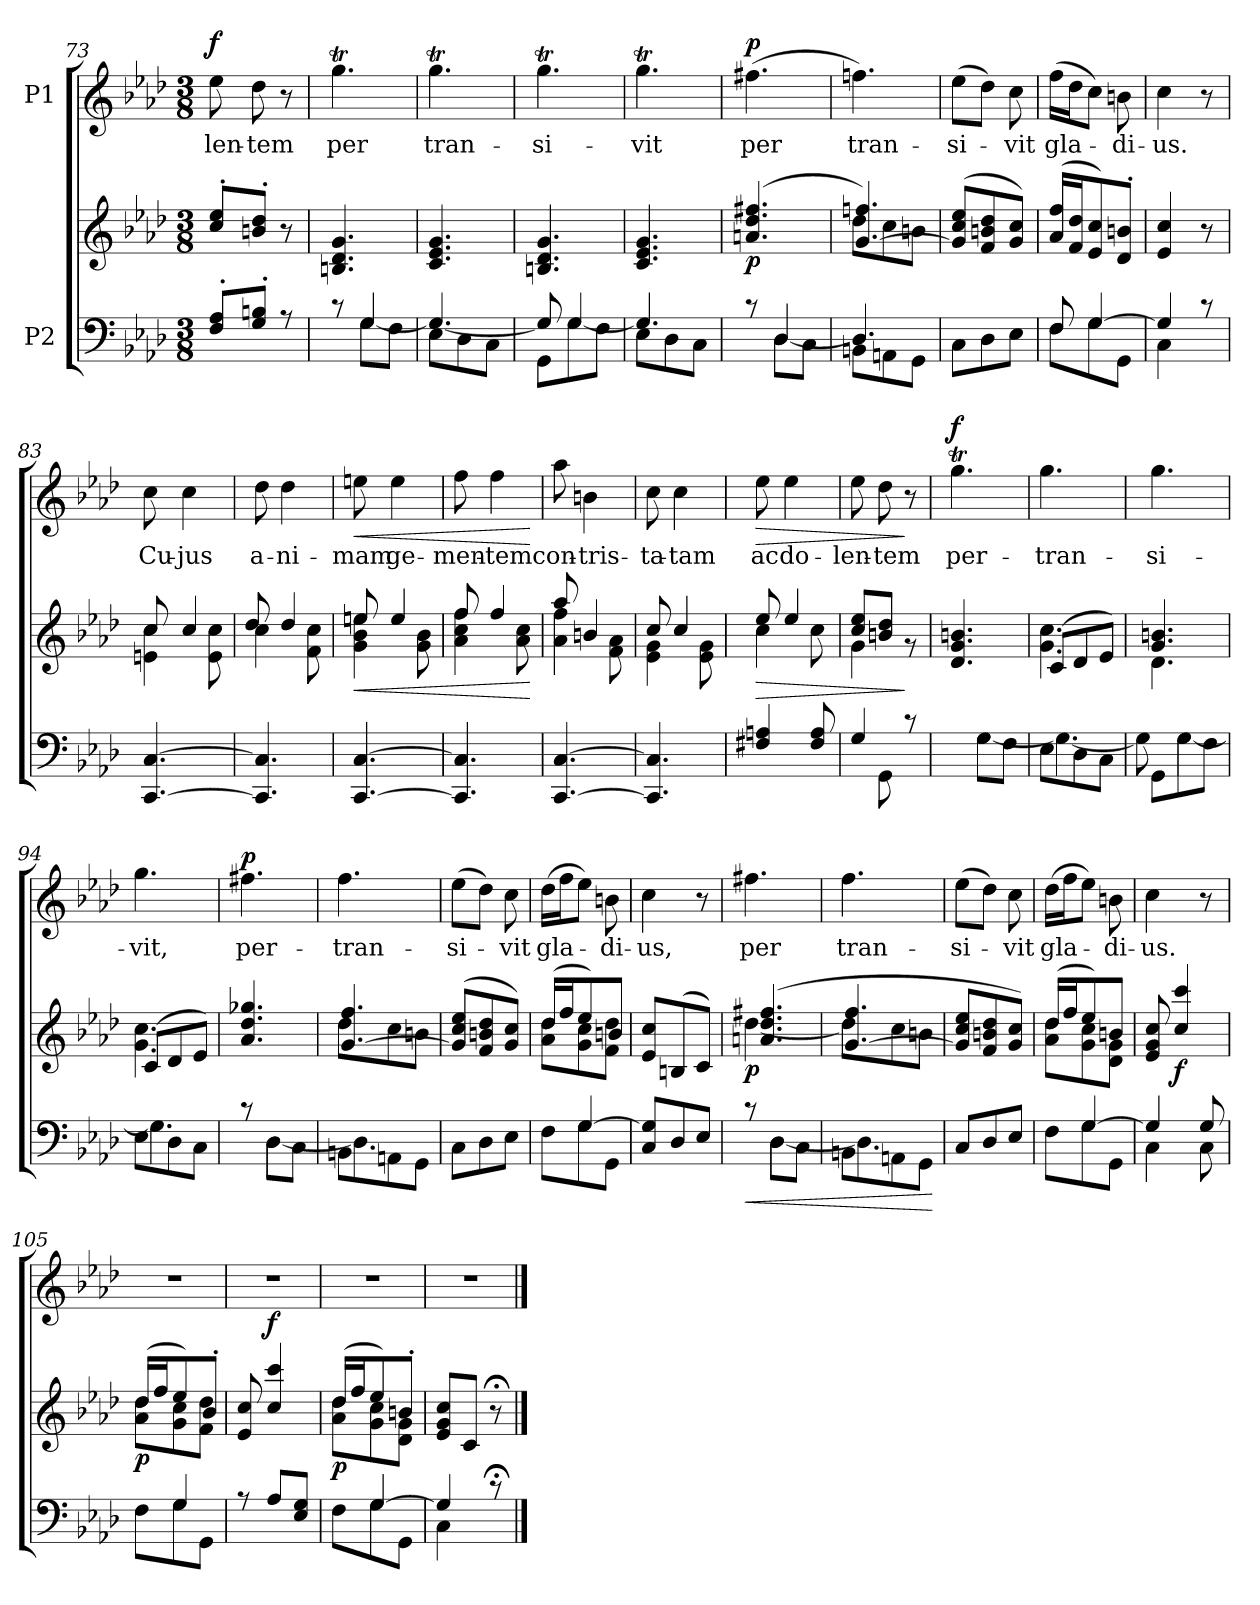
**kern	**kern	**dynam	**kern	**text	**dynam
*part2	*part2	*part2	*part1	*part1	*part1
*staff3	*staff2	*staff2/3	*staff1	*staff1	*staff1
*I"P2	*	*	*I"P1	*	*
*clefF4	*clefG2	*	*clefG2	*	*
*k[b-e-a-d-]	*k[b-e-a-d-]	*	*k[b-e-a-d-]	*	*
*A-:	*A-:	*	*A-:	*	*
*M3/8	*M3/8	*	*M3/8	*	*
=73	=73	=73	=73	=73	=73
*^	*^	*	*	*	*
*	*	*	*^	*	*	*	*
!	!	!	!	!	!	!	!LO:LY:b	!LO:DY:a
8F/'< 8A-/'<L	4.ryy	4.ryy	4.ryy	8cc/'< 8ee-/'<L	.	8ee-\	-len-	f
!	!	!	!	!	!	!	!LO:LY:b	!
8G/'> 8Bn/'>J	.	.	.	8bn/'> 8dd-/'>J	.	8dd-\	-tem	.
8r	.	.	.	8r	.	8r	.	.
=74	=74	=74	=74	=74	=74	=74	=74	=74
!	!	!	!	!	!	!	!LO:LY:b	!
8rc	8ryy	4.ryy	4.ryy	4.Bn/ 4.d-/ 4.g/	.	4.ggt\	per	.
8G\L	[>4G/	.	.	.	.	.	.	.
8F\J	.	.	.	.	.	.	.	.
=75	=75	=75	=75	=75	=75	=75	=75	=75
!	!	!	!	!	!	!	!LO:LY:b	!
8E-\L	4.G/_	4.ryy	4.ryy	4.c/ 4.e-/ 4.g/	.	4.ggt\	tran-	.
8D-\	.	.	.	.	.	.	.	.
8C\J	.	.	.	.	.	.	.	.
=76	=76	=76	=76	=76	=76	=76	=76	=76
!	!	!	!	!	!	!	!LO:LY:b	!
8GG\L	8G/]	4.ryy	4.ryy	4.Bn/ 4.d-/ 4.g/	.	4.ggt\	-si-	.
8G\	[>4G/	.	.	.	.	.	.	.
8F\J	.	.	.	.	.	.	.	.
=77	=77	=77	=77	=77	=77	=77	=77	=77
!	!	!	!	!	!	!	!LO:LY:b	!
8E-\L	4.G/]	4.ryy	4.ryy	4.c/ 4.e-/ 4.g/	.	4.ggt\	-vit	.
8D-\	.	.	.	.	.	.	.	.
8C\J	.	.	.	.	.	.	.	.
=78	=78	=78	=78	=78	=78	=78	=78	=78
!	!	!	!	!	!LO:DY:b	!	!LO:LY:b	!LO:DY:a
8rc	8ryy	4.ryy	4.ryy	(>4.an/ 4.dd-/ 4.ff#X/	p	(>4.ff#X\	per	p
8D-\L	[>4D-/	.	.	.	.	.	.	.
8C\J	.	.	.	.	.	.	.	.
=79	=79	=79	=79	=79	=79	=79	=79	=79
!	!	!	!	!	!	!	!LO:LY:b	!
8BBn\L	4.D-/]	4.ryy	8dd-\L	[<4.g/ 4.ffn/)	.	4.ffn\)	tran-	.
8AAn\	.	.	8cc\	.	.	.	.	.
8GG\J	.	.	8bn\J	.	.	.	.	.
=80	=80	=80	=80	=80	=80	=80	=80	=80
!	!	!	!	!	!	!	!LO:LY:b	!
8C\L	4.ryy	4.ryy	4.ryy	(>8g/] 8cc/ 8ee-/L	.	(>8ee-\L	-si-	.
8D-\	.	.	.	8f/ 8bn/ 8dd-/	.	8dd-\J)	.	.
!	!	!	!	!	!	!	!LO:LY:b	!
8E-\J	.	.	.	8g/ 8cc/J)	.	8cc\	-vit	.
!!LO:LB:g=z
=81	=81	=81	=81	=81	=81	=81	=81	=81
!	!	!	!	!	!	!	!LO:LY:b	!
8F/	8F\L	4.ryy	4.ryy	(<16a-/ 16ff/LL	.	(>16ff\LL	gla-	.
.	.	.	.	16f/ 16dd-/J	.	16dd-\J	.	.
[>4G/	8G\	.	.	8e-/ 8cc/)	.	8cc\J)	.	.
!	!	!	!	!	!	!	!LO:LY:b	!
.	8GG\J	.	.	8d-/'> 8bn/'>J	.	8bn\	-di-	.
=82	=82	=82	=82	=82	=82	=82	=82	=82
!	!	!	!	!	!	!	!LO:LY:b	!
4G/]	4C\	4.ryy	4.ryy	4e-/ 4cc/	.	4cc\	-us.	.
8rc	8ryy	.	.	8r	.	8r	.	.
=83	=83	=83	=83	=83	=83	=83	=83	=83
!	!	!	!	!	!	!	!LO:LY:b	!
[<4.CC/ [>4.C/	4.ryy	4.ryy	4en\ 4cc\	8cc/	.	8cc\	Cu-	.
!	!	!	!	!	!	!	!LO:LY:b	!
.	.	.	.	4cc/	.	4cc\	-jus	.
.	.	.	8e\ 8cc\	.	.	.	.	.
=84	=84	=84	=84	=84	=84	=84	=84	=84
!	!	!	!	!	!	!	!LO:LY:b	!
4.CC/] 4.C/]	4.ryy	4.ryy	4cc\	8dd-/	.	8dd-\	a-	.
!	!	!	!	!	!	!	!LO:LY:b	!
.	.	.	.	4dd-/	.	4dd-\	-ni-	.
.	.	.	8f\ 8cc\	.	.	.	.	.
=85	=85	=85	=85	=85	=85	=85	=85	=85
!	!	!	!	!	!LO:HP:b	!	!LO:LY:b	!LO:HP:b
[<4.CC/ [>4.C/	4.ryy	4.ryy	4g\ 4b-\ 4een\	8een/	<	8een\	-mam	<
!	!	!	!	!	!	!	!LO:LY:b	!
.	.	.	.	4ee/	.	4ee\	ge-	.
.	.	.	8g\ 8b-\	.	.	.	.	.
=86	=86	=86	=86	=86	=86	=86	=86	=86
!	!	!	!	!	!	!	!LO:LY:b	!
4.CC/] 4.C/]	4.ryy	4.ryy	4a-\ 4cc\ 4ff\	8ff/	.	8ff\	-men-	.
!	!	!	!	!	!	!	!LO:LY:b	!
.	.	.	.	4ff/	.	4ff\	-tem	.
.	.	.	8a-\ 8cc\	.	.	.	.	.
*v	*v	*	*	*	*	*	*	*
*	*v	*v	*v	*	*	*	*
.	.	[	.	.	[
=87	=87	=87	=87	=87	=87
*^	*^	*	*	*	*
*	*	*	*^	*	*	*	*
!	!	!	!	!	!	!	!LO:LY:b	!
[<4.CC/ [>4.C/	4.ryy	4.ryy	4a-\ 4ff\	8aa-/	.	8aa-\	con-	.
!	!	!	!	!	!	!	!LO:LY:b	!
.	.	.	.	4bn/	.	4bn\	-tris-	.
.	.	.	8f\ 8a-\	.	.	.	.	.
=88	=88	=88	=88	=88	=88	=88	=88	=88
!	!	!	!	!	!	!	!LO:LY:b	!
4.CC/] 4.C/]	4.ryy	4.ryy	4e-\ 4g\	8cc/	.	8cc\	-ta-	.
!	!	!	!	!	!	!	!LO:LY:b	!
.	.	.	.	4cc/	.	4cc\	-tam	.
.	.	.	8e-\ 8g\	.	.	.	.	.
=89	=89	=89	=89	=89	=89	=89	=89	=89
!	!	!	!	!	!LO:HP:b	!	!LO:LY:b	!LO:HP:b
4F#X/ 4An/	4.ryy	4.ryy	4cc\	8ee-/	>	8ee-\	ac	>
!	!	!	!	!	!	!	!LO:LY:b	!
.	.	.	.	4ee-/	.	4ee-\	do-	.
8F#/ 8A/	.	.	8cc\	.	.	.	.	.
!!LO:LB:g=z
=90	=90	=90	=90	=90	=90	=90	=90	=90
!	!	!	!	!	!	!	!LO:LY:b	!
4G/	8ryy	4.ryy	4g\	8cc/ 8ee-/L	.	8ee-\	-len-	.
!	!	!	!	!	!	!	!LO:LY:b	!
.	8GG\	.	.	8bn/ 8dd-/J	.	8dd-\	-tem	.
8rc	8ryy	.	8ryy	8r	]	8r	.	]
=91	=91	=91	=91	=91	=91	=91	=91	=91
!	!	!	!	!	!	!	!LO:LY:b	!LO:DY:a
8ryy	8ryy	4.ryy	4.ryy	4.d-/ 4.g/ 4.bn/	.	4.ggt\	per-	f
8G\L	[>4G\	.	.	.	.	.	.	.
8F\J	.	.	.	.	.	.	.	.
=92	=92	=92	=92	=92	=92	=92	=92	=92
!	!	!	!	!	!	!	!LO:LY:b	!
8E-\L	4.G\_	4.ryy	4.g\ 4.cc\	(<8c/L	.	4.gg\	-tran-	.
8D-\	.	.	.	8d-/	.	.	.	.
8C\J	.	.	.	8e-/J)	.	.	.	.
=93	=93	=93	=93	=93	=93	=93	=93	=93
!	!	!	!	!	!	!	!LO:LY:b	!
8GG\L	8G\]	4.ryy	4.d-\	4.g/ 4.bn/	.	4.gg\	-si-	.
8G\	[>4G\	.	.	.	.	.	.	.
8F\J	.	.	.	.	.	.	.	.
=94	=94	=94	=94	=94	=94	=94	=94	=94
!	!	!	!	!	!	!	!LO:LY:b	!
8E-\L	4.G\]	4.ryy	4.g\ 4.cc\	(<8c/L	.	4.gg\	-vit,	.
8D-\	.	.	.	8d-/	.	.	.	.
8C\J	.	.	.	8e-/J)	.	.	.	.
=95	=95	=95	=95	=95	=95	=95	=95	=95
!	!	!	!	!	!	!	!LO:LY:b	!LO:DY:a
8rc	8ryy	4.ryy	4.ryy	4.a-/ 4.dd-/ 4.gg-X/	.	4.ff#X\	per-	p
8D-\L	[>4D-\	.	.	.	.	.	.	.
8C\J	.	.	.	.	.	.	.	.
=96	=96	=96	=96	=96	=96	=96	=96	=96
!	!	!	!	!	!	!	!LO:LY:b	!
8BBn\L	4.D-\]	4.ryy	8dd-\L	[<4.g/ 4.ff/	.	4.ff\	-tran-	.
8AAn\	.	.	8cc\	.	.	.	.	.
8GG\J	.	.	8bn\J	.	.	.	.	.
=97	=97	=97	=97	=97	=97	=97	=97	=97
!	!	!	!	!	!	!	!LO:LY:b	!
8C\L	4.ryy	4.ryy	4.ryy	(>8g/] 8cc/ 8ee-/L	.	(>8ee-\L	-si-	.
8D-\	.	.	.	8f/ 8bn/ 8dd-/	.	8dd-\J)	.	.
!	!	!	!	!	!	!	!LO:LY:b	!
8E-\J	.	.	.	8g/ 8cc/J)	.	8cc\	-vit	.
=98	=98	=98	=98	=98	=98	=98	=98	=98
!	!	!	!	!	!	!	!LO:LY:b	!
8ryy	8F\L	4.ryy	8a-\ 8dd-\L	(>16dd-/LL	.	(>16dd-\LL	gla-	.
.	.	.	.	16ff/J	.	16ff\J	.	.
[>4G/	8G\	.	8g\ 8cc\	8ee-/)	.	8ee-\J)	.	.
!	!	!	!	!	!	!	!LO:LY:b	!
.	8GG\J	.	8f\ 8dd-\J	8bn/J	.	8bn\	-di-	.
!!LO:PB:g=z
=99	=99	=99	=99	=99	=99	=99	=99	=99
!	!	!	!	!	!	!	!LO:LY:b	!
8C/ 8G/]L	4.ryy	4.ryy	4.ryy	8e-/ 8cc/L	.	4cc\	-us,	.
8D-/	.	.	.	(<8Bn/	.	.	.	.
8E-/J	.	.	.	8c/J)	.	8r	.	.
=100	=100	=100	=100	=100	=100	=100	=100	=100
!	!	!	!	!	!LO:HP:b=2	!	!LO:LY:b	!
!	!	!	!	!	!LO:DY:n=1:b	!	!	!
8rc	8ryy	4.ryy	[<4.dd-\	(>4.an/ 4.dd-/ 4.ff#X/	< p	4.ff#X\	per	.
8D-\L	[>4D-\	.	.	.	.	.	.	.
8C\J	.	.	.	.	.	.	.	.
=101	=101	=101	=101	=101	=101	=101	=101	=101
!	!	!	!	!	!	!	!LO:LY:b	!
8BBn\L	4.D-\]	4.ryy	8dd-\L]	[<4.g/ 4.ff/	.	4.ff\	tran-	.
8AAn\	.	.	8cc\	.	.	.	.	.
8GG\J	.	.	8bn\J	.	.	.	.	.
*v	*v	*	*	*	*	*	*	*
*	*v	*v	*v	*	*	*	*
.	.	[	.	.	.
=102	=102	=102	=102	=102	=102
*^	*^	*	*	*	*
*	*	*	*^	*	*	*	*
!	!	!	!	!	!	!	!LO:LY:b	!
8C/L	4.ryy	4.ryy	4.ryy	8g/] 8cc/ 8ee-/L	.	(>8ee-\L	-si-	.
8D-/	.	.	.	8f/ 8bn/ 8dd-/	.	8dd-\J)	.	.
!	!	!	!	!	!	!	!LO:LY:b	!
8E-/J	.	.	.	8g/ 8cc/J)	.	8cc\	-vit	.
=103	=103	=103	=103	=103	=103	=103	=103	=103
!	!	!	!	!	!	!	!LO:LY:b	!
8ryy	8F\L	4.ryy	8a-\ 8dd-\L	(>16dd-/LL	.	(>16dd-\LL	gla-	.
.	.	.	.	16ff/J	.	16ff\J	.	.
[>4G/	8G\	.	8g\ 8cc\	8ee-/)	.	8ee-\J)	.	.
!	!	!	!	!	!	!	!LO:LY:b	!
.	8GG\J	.	8d-\ 8g\J	8bn/J	.	8bn\	-di-	.
=104	=104	=104	=104	=104	=104	=104	=104	=104
!	!	!	!	!	!	!	!LO:LY:b	!
4G/]	4C\	4.ryy	4.ryy	8e-/ 8g/ 8cc/	.	4cc\	-us.	.
!	!	!	!	!	!LO:DY:b	!	!	!
.	.	.	.	4cc/ 4ccc/	f	.	.	.
8G/	8C\	.	.	.	.	8r	.	.
=105	=105	=105	=105	=105	=105	=105	=105	=105
!	!	!	!	!	!LO:DY:b	!LO:N:vis=1	!	!
8ryy	8F\L	4.ryy	8a-\ 8dd-\L	(>16dd-/LL	p	4.r	.	.
.	.	.	.	16ff/J	.	.	.	.
4G/	8G\	.	8g\ 8cc\	8ee-/)	.	.	.	.
.	8GG\J	.	8f\ 8dd-\J	8b-'>/J	.	.	.	.
=106	=106	=106	=106	=106	=106	=106	=106	=106
!	!	!	!	!	!	!LO:N:vis=1	!	!
8r	4.ryy	4.ryy	4.ryy	8e-/ 8cc/	.	4.r	.	.
!	!	!	!	!	!LO:DY:a	!	!	!
8A-/L	.	.	.	4cc/ 4ccc/	f	.	.	.
8E-/ 8G/J	.	.	.	.	.	.	.	.
=107	=107	=107	=107	=107	=107	=107	=107	=107
!	!	!	!	!	!LO:DY:b	!LO:N:vis=1	!	!
8ryy	8F\L	4.ryy	8a-\ 8dd-\L	(>16dd-/LL	p	4.r	.	.
.	.	.	.	16ff/J	.	.	.	.
[>4G/	8G\	.	8g\ 8cc\	8ee-/)	.	.	.	.
.	8GG\J	.	8d-\ 8g\J	8bn'>/J	.	.	.	.
=108	=108	=108	=108	=108	=108	=108	=108	=108
!	!	!	!	!	!	!LO:N:vis=1	!	!
4G/]	4C\	4.ryy	4.ryy	8e-/ 8g/ 8cc/L	.	4.r	.	.
.	.	.	.	8c/J	.	.	.	.
8r;c	8ryy	.	.	8r;<	.	.	.	.
*v	*v	*	*	*	*	*	*	*
*	*v	*v	*v	*	*	*	*
==	==	==	==	==	==
*-	*-	*-	*-	*-	*-
